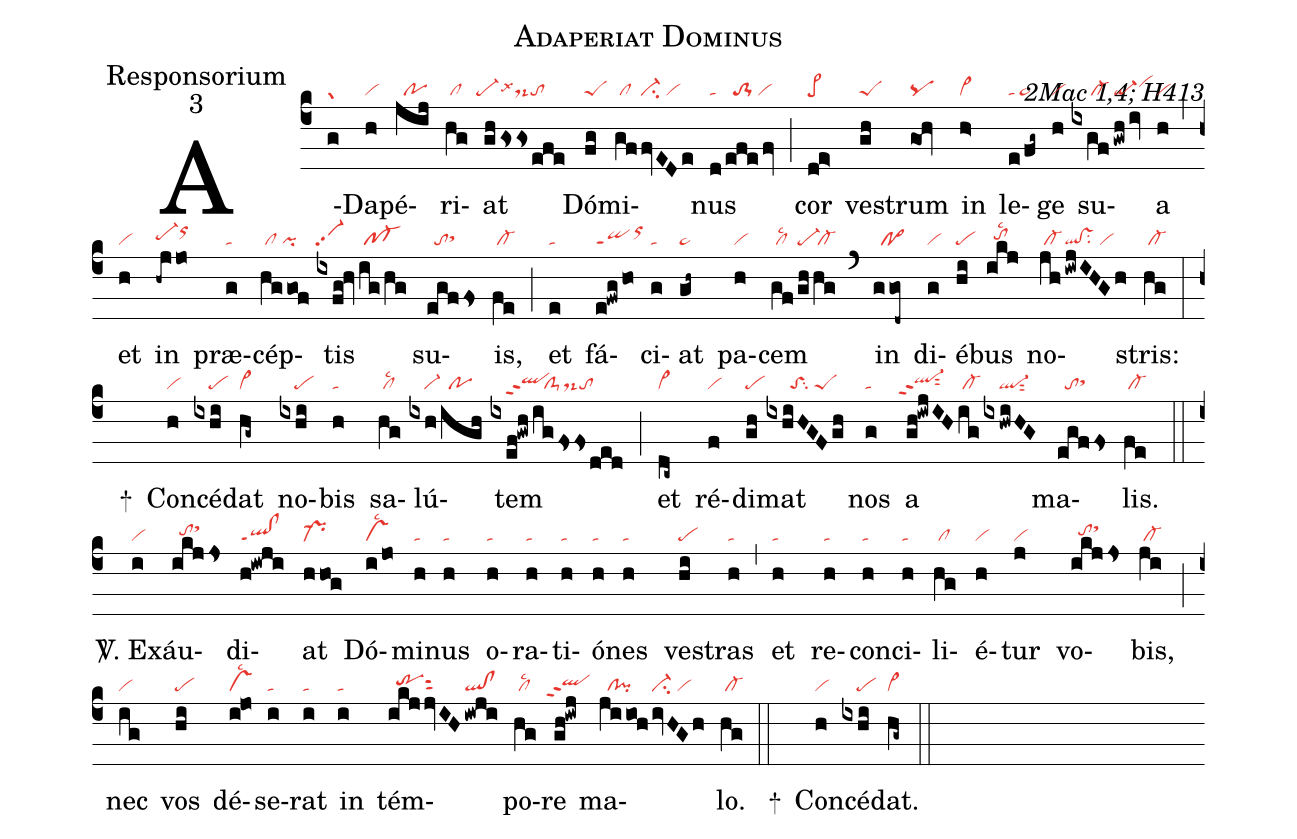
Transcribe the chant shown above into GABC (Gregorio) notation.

name:Adaperiat Dominus;
office-part:Responsorium;
mode:3;
commentary:2Mac 1,4; H413;
nabc-lines:1;
%%
(c4)A(g|gr)Da(h|vi)pé(jij|//po)ri(hg|/cl)at(gh/gss/efe|``pe-lsx6ds-to) Dó(fg|peS)mi(gf|/cl|/fvEDe|vi-su2/vi)nus(d|ta|/efefv|//to-1/vi) (;) cor(de>|pe>) ve(gh|peS)strum(goh|pq) in(h>|vi>) le(e/fg~|ta/pe~)ge(h|vi) su(ixgf|/////cl-|gwhiv|qi-vihi)a(h|vi) (,) et(h|vi) in(-hjjo|pe-hhorhj) præ(g|ta)cép(hggof|/cl/pi)tis(ixfg!hv|vi-pp2|ig/hg|/pf-) su(egffs|//tosthh)is,(fe|/cl-) (;)
et(e|ta) fá(e!fwg/ho|qippt1orhj)ci(g|ta)at(gh~|pe~) pa(h|vi)cem(gf|/cllsc2|/gh|pe-|/hg|/cl-) (`) in(ggod~|//po>) di(g|vi)é(hi|pe)bus(ikj|//tohhlsc2) no(jh|/cl-|iwjIHGh|ql!vssu2/vi)stris:(hg|/cl-) (:)
+()
Con(h|vi)cé(ixhi|////pe)dat(hg~|cl~) no(ixhi|////pe)bis(h|ta) sa(hg|/cllsc2)lú(ixh|////vi-|/igh|//po)tem(ixef!gwh/ig/fss/ded|////qlhhppt2``clS-ds-to) (;) et(dc~|cl~) ré(f|vi)di(gh|pe)mat(ixhiHGFgh|//////toSsu2/peS) nos(g|ta) a(gh!iwjIH|``ql-hhppt2sut2|ig|/cl-|ixhwiHG|////ql-sut2) ma(egffs|//tosthh)lis.(fe|/cl-) (::)

<sp>V/</sp>.
E(i|vi)xáu(ikjjs|//tohhsthj)di(h!iwji|ql!clppt1)at(hhog|pr-) Dó(ijo|vslsc2)mi(h|ta)nus(h|ta) o(h|ta)ra(h|ta)ti(h|ta)ó(h|ta)nes(h|ta) ve(hi|pe)stras(h|ta) (,)
et(h|ta) re(h|ta)con(h|ta)ci(h|ta)li(hg|/cl)é(h|vi)tur(j|vi) vo(ikjjs|//tohhsthj)bis,(ji|/cl-) (;) nec(ig|vi) vos(hi|pe) dé(i!jo|vslsc2)se(i|ta)rat(i|ta) in(i|ta) tém(ikjjvIH|//trhhsut2|iwji|ql!cl)po(hg|/cllsc2)re(gh!iwj|``qlhhppt2) ma(jiioh|//cl!pi|ivHGh|vi-su2/vi)lo.(hg|/cl-) (::)

+() Con(h|vi)cé(ixhi|////pe)dat.(hg~|cl~) (::)
